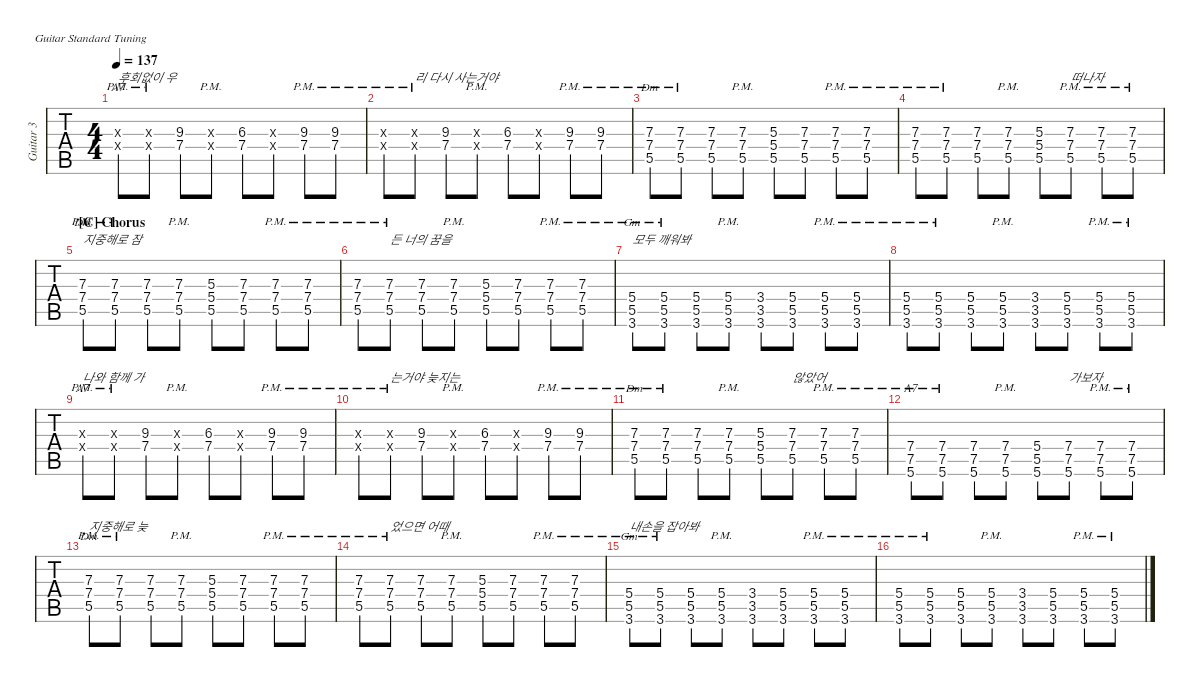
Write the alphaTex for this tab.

\defaultSystemsLayout 4
\hideDynamics
\bracketExtendMode nobrackets
\track ("Guitar3" "Guitar 3") {defaultSystemsLayout 4 instrument overdrivenguitar}
\staff {tabs}
\tuning (E4 B3 G3 D3 A2 E2)
\chord ("A7" x x x x x x)
\chord ("Dm" x x 7 7 5 x) {firstfret 5 showdiagram false showfingering false}
\chord ("Gm" x x x 5 5 3) {showdiagram false showfingering false}
\chord ("A7" x x x 7 7 5) {firstfret 5 showdiagram false showfingering false}
\ts (4 4)
\tempo 137
\clef g2
\ks f
(7.4{pm x acc forcenatural} 9.3{pm x acc forcenatural}).8{ch "A7" txt "후회없이 우" dy mf} (7.4{pm x acc forcenatural} 9.3{pm x acc forcenatural}).8 (7.4{acc forcenatural} 9.3{acc forcenatural}).8 (7.4{pm x acc forcenatural} 9.3{pm x acc forcenatural}).8 (7.4{acc forcenatural} 6.3{acc b}).8 (7.4{x acc forcenatural} 9.3{x acc forcenatural}).8 (7.4{pm acc forcenatural} 9.3{pm acc forcenatural}).8 (7.4{pm acc forcenatural} 9.3{pm acc forcenatural}).8 |
(7.4{pm x acc forcenatural} 9.3{pm x acc forcenatural}).8 (7.4{pm x acc forcenatural} 9.3{pm x acc forcenatural}).8{txt "리 다시 사는거야"} (7.4{acc forcenatural} 9.3{acc forcenatural}).8 (7.4{pm x acc forcenatural} 9.3{pm x acc forcenatural}).8 (7.4{acc forcenatural} 6.3{acc b}).8 (7.4{x acc forcenatural} 9.3{x acc forcenatural}).8 (7.4{pm acc forcenatural} 9.3{pm acc forcenatural}).8 (7.4{pm acc forcenatural} 9.3{pm acc forcenatural}).8 |
(5.5{pm acc forcenatural} 7.4{pm acc forcenatural} 7.3{pm acc forcenatural}).8{ch "Dm"} (5.5{pm acc forcenatural} 7.4{pm acc forcenatural} 7.3{pm acc forcenatural}).8 (5.5{acc forcenatural} 7.4{acc forcenatural} 7.3{acc forcenatural}).8 (5.5{pm acc forcenatural} 7.4{pm acc forcenatural} 7.3{pm acc forcenatural}).8 (5.4{acc forcenatural} 5.3{acc forcenatural} 5.5{acc forcenatural}).8 (7.4{acc forcenatural} 5.5{acc forcenatural} 7.3{acc forcenatural}).8 (7.4{pm acc forcenatural} 5.5{pm acc forcenatural} 7.3{pm acc forcenatural}).8 (7.4{pm acc forcenatural} 5.5{pm acc forcenatural} 7.3{pm acc forcenatural}).8 |
(5.5{pm acc forcenatural} 7.4{pm acc forcenatural} 7.3{pm acc forcenatural}).8 (5.5{pm acc forcenatural} 7.4{pm acc forcenatural} 7.3{pm acc forcenatural}).8 (5.5{acc forcenatural} 7.4{acc forcenatural} 7.3{acc forcenatural}).8 (5.5{pm acc forcenatural} 7.4{pm acc forcenatural} 7.3{pm acc forcenatural}).8 (5.4{acc forcenatural} 5.3{acc forcenatural} 5.5{acc forcenatural}).8 (7.4{pm acc forcenatural} 5.5{pm acc forcenatural} 7.3{pm acc forcenatural}).8{txt "떠나자"} (7.4{pm acc forcenatural} 5.5{pm acc forcenatural} 7.3{pm acc forcenatural}).8 (7.4{pm acc forcenatural} 5.5{pm acc forcenatural} 7.3{pm acc forcenatural}).8 |
\section ("C" "Chorus")
(5.5{pm acc forcenatural} 7.4{pm acc forcenatural} 7.3{pm acc forcenatural}).8{ch "Dm" txt "지중해로 잠"} (5.5{pm acc forcenatural} 7.4{pm acc forcenatural} 7.3{pm acc forcenatural}).8 (5.5{acc forcenatural} 7.4{acc forcenatural} 7.3{acc forcenatural}).8 (5.5{pm acc forcenatural} 7.4{pm acc forcenatural} 7.3{pm acc forcenatural}).8 (5.4{acc forcenatural} 5.3{acc forcenatural} 5.5{acc forcenatural}).8 (7.4{acc forcenatural} 5.5{acc forcenatural} 7.3{acc forcenatural}).8 (7.4{pm acc forcenatural} 5.5{pm acc forcenatural} 7.3{pm acc forcenatural}).8 (7.4{pm acc forcenatural} 5.5{pm acc forcenatural} 7.3{pm acc forcenatural}).8 |
(5.5{pm acc forcenatural} 7.4{pm acc forcenatural} 7.3{pm acc forcenatural}).8 (5.5{pm acc forcenatural} 7.4{pm acc forcenatural} 7.3{pm acc forcenatural}).8{txt "든 너의 꿈을"} (5.5{acc forcenatural} 7.4{acc forcenatural} 7.3{acc forcenatural}).8 (5.5{pm acc forcenatural} 7.4{pm acc forcenatural} 7.3{pm acc forcenatural}).8 (5.4{acc forcenatural} 5.3{acc forcenatural} 5.5{acc forcenatural}).8 (7.4{acc forcenatural} 5.5{acc forcenatural} 7.3{acc forcenatural}).8 (7.4{pm acc forcenatural} 5.5{pm acc forcenatural} 7.3{pm acc forcenatural}).8 (7.4{pm acc forcenatural} 5.5{pm acc forcenatural} 7.3{pm acc forcenatural}).8 |
(5.5{pm acc forcenatural} 5.4{pm acc forcenatural} 3.6{pm acc forcenatural}).8{ch "Gm" txt "모두 깨워봐"} (5.5{pm acc forcenatural} 5.4{pm acc forcenatural} 3.6{pm acc forcenatural}).8 (5.5{acc forcenatural} 5.4{acc forcenatural} 3.6{acc forcenatural}).8 (5.5{pm acc forcenatural} 5.4{pm acc forcenatural} 3.6{pm acc forcenatural}).8 (3.4{acc forcenatural} 3.5{acc forcenatural} 3.6{acc forcenatural}).8 (5.4{acc forcenatural} 5.5{acc forcenatural} 3.6{acc forcenatural}).8 (5.4{pm acc forcenatural} 5.5{pm acc forcenatural} 3.6{pm acc forcenatural}).8 (5.4{pm acc forcenatural} 5.5{pm acc forcenatural} 3.6{pm acc forcenatural}).8 |
(5.5{pm acc forcenatural} 5.4{pm acc forcenatural} 3.6{pm acc forcenatural}).8 (5.5{pm acc forcenatural} 5.4{pm acc forcenatural} 3.6{pm acc forcenatural}).8 (5.5{acc forcenatural} 5.4{acc forcenatural} 3.6{acc forcenatural}).8 (5.5{pm acc forcenatural} 5.4{pm acc forcenatural} 3.6{pm acc forcenatural}).8 (3.4{acc forcenatural} 3.5{acc forcenatural} 3.6{acc forcenatural}).8 (5.4{acc forcenatural} 5.5{acc forcenatural} 3.6{acc forcenatural}).8 (5.4{pm acc forcenatural} 5.5{pm acc forcenatural} 3.6{pm acc forcenatural}).8 (5.4{pm acc forcenatural} 5.5{pm acc forcenatural} 3.6{pm acc forcenatural}).8 |
(7.4{pm x acc forcenatural} 9.3{pm x acc forcenatural}).8{ch "A7" txt "나와 함께 가"} (7.4{pm x acc forcenatural} 9.3{pm x acc forcenatural}).8 (7.4{acc forcenatural} 9.3{acc forcenatural}).8 (7.4{pm x acc forcenatural} 9.3{pm x acc forcenatural}).8 (7.4{acc forcenatural} 6.3{acc b}).8 (7.4{x acc forcenatural} 9.3{x acc forcenatural}).8 (7.4{pm acc forcenatural} 9.3{pm acc forcenatural}).8 (7.4{pm acc forcenatural} 9.3{pm acc forcenatural}).8 |
(7.4{pm x acc forcenatural} 9.3{pm x acc forcenatural}).8 (7.4{pm x acc forcenatural} 9.3{pm x acc forcenatural}).8{txt "는거야 늦지는"} (7.4{acc forcenatural} 9.3{acc forcenatural}).8 (7.4{pm x acc forcenatural} 9.3{pm x acc forcenatural}).8 (7.4{acc forcenatural} 6.3{acc b}).8 (7.4{x acc forcenatural} 9.3{x acc forcenatural}).8 (7.4{pm acc forcenatural} 9.3{pm acc forcenatural}).8 (7.4{pm acc forcenatural} 9.3{pm acc forcenatural}).8 |
(5.5{pm acc forcenatural} 7.4{pm acc forcenatural} 7.3{pm acc forcenatural}).8{ch "Dm"} (5.5{pm acc forcenatural} 7.4{pm acc forcenatural} 7.3{pm acc forcenatural}).8 (5.5{acc forcenatural} 7.4{acc forcenatural} 7.3{acc forcenatural}).8 (5.5{pm acc forcenatural} 7.4{pm acc forcenatural} 7.3{pm acc forcenatural}).8 (5.4{acc forcenatural} 5.3{acc forcenatural} 5.5{acc forcenatural}).8 (7.4{acc forcenatural} 5.5{acc forcenatural} 7.3{acc forcenatural}).8{txt "않았어"} (7.4{pm acc forcenatural} 5.5{pm acc forcenatural} 7.3{pm acc forcenatural}).8 (7.4{pm acc forcenatural} 5.5{pm acc forcenatural} 7.3{pm acc forcenatural}).8 |
(7.5{pm acc forcenatural} 7.4{pm acc forcenatural} 5.6{pm acc forcenatural}).8{ch "A7"} (7.5{pm acc forcenatural} 7.4{pm acc forcenatural} 5.6{pm acc forcenatural}).8 (7.5{acc forcenatural} 7.4{acc forcenatural} 5.6{acc forcenatural}).8 (7.5{pm acc forcenatural} 7.4{pm acc forcenatural} 5.6{pm acc forcenatural}).8 (5.4{acc forcenatural} 5.5{acc forcenatural} 5.6{acc forcenatural}).8 (7.4{acc forcenatural} 7.5{acc forcenatural} 5.6{acc forcenatural}).8{txt "가보자"} (7.4{pm acc forcenatural} 7.5{pm acc forcenatural} 5.6{pm acc forcenatural}).8 (7.4{pm acc forcenatural} 7.5{pm acc forcenatural} 5.6{pm acc forcenatural}).8 |
(5.5{pm acc forcenatural} 7.4{pm acc forcenatural} 7.3{pm acc forcenatural}).8{ch "Dm" txt "지중해로 늦"} (5.5{pm acc forcenatural} 7.4{pm acc forcenatural} 7.3{pm acc forcenatural}).8 (5.5{acc forcenatural} 7.4{acc forcenatural} 7.3{acc forcenatural}).8 (5.5{pm acc forcenatural} 7.4{pm acc forcenatural} 7.3{pm acc forcenatural}).8 (5.4{acc forcenatural} 5.3{acc forcenatural} 5.5{acc forcenatural}).8 (7.4{acc forcenatural} 5.5{acc forcenatural} 7.3{acc forcenatural}).8 (7.4{pm acc forcenatural} 5.5{pm acc forcenatural} 7.3{pm acc forcenatural}).8 (7.4{pm acc forcenatural} 5.5{pm acc forcenatural} 7.3{pm acc forcenatural}).8 |
(5.5{pm acc forcenatural} 7.4{pm acc forcenatural} 7.3{pm acc forcenatural}).8 (5.5{pm acc forcenatural} 7.4{pm acc forcenatural} 7.3{pm acc forcenatural}).8{txt "었으면 어때"} (5.5{acc forcenatural} 7.4{acc forcenatural} 7.3{acc forcenatural}).8 (5.5{pm acc forcenatural} 7.4{pm acc forcenatural} 7.3{pm acc forcenatural}).8 (5.4{acc forcenatural} 5.3{acc forcenatural} 5.5{acc forcenatural}).8 (7.4{acc forcenatural} 5.5{acc forcenatural} 7.3{acc forcenatural}).8 (7.4{pm acc forcenatural} 5.5{pm acc forcenatural} 7.3{pm acc forcenatural}).8 (7.4{pm acc forcenatural} 5.5{pm acc forcenatural} 7.3{pm acc forcenatural}).8 |
(5.5{pm acc forcenatural} 5.4{pm acc forcenatural} 3.6{pm acc forcenatural}).8{ch "Gm" txt "내손을 잡아봐"} (5.5{pm acc forcenatural} 5.4{pm acc forcenatural} 3.6{pm acc forcenatural}).8 (5.5{acc forcenatural} 5.4{acc forcenatural} 3.6{acc forcenatural}).8 (5.5{pm acc forcenatural} 5.4{pm acc forcenatural} 3.6{pm acc forcenatural}).8 (3.4{acc forcenatural} 3.5{acc forcenatural} 3.6{acc forcenatural}).8 (5.4{acc forcenatural} 5.5{acc forcenatural} 3.6{acc forcenatural}).8 (5.4{pm acc forcenatural} 5.5{pm acc forcenatural} 3.6{pm acc forcenatural}).8 (5.4{pm acc forcenatural} 5.5{pm acc forcenatural} 3.6{pm acc forcenatural}).8 |
(5.5{pm acc forcenatural} 5.4{pm acc forcenatural} 3.6{pm acc forcenatural}).8 (5.5{pm acc forcenatural} 5.4{pm acc forcenatural} 3.6{pm acc forcenatural}).8 (5.5{acc forcenatural} 5.4{acc forcenatural} 3.6{acc forcenatural}).8 (5.5{pm acc forcenatural} 5.4{pm acc forcenatural} 3.6{pm acc forcenatural}).8 (3.4{acc forcenatural} 3.5{acc forcenatural} 3.6{acc forcenatural}).8 (5.4{acc forcenatural} 5.5{acc forcenatural} 3.6{acc forcenatural}).8 (5.4{pm acc forcenatural} 5.5{pm acc forcenatural} 3.6{pm acc forcenatural}).8 (5.4{pm acc forcenatural} 5.5{pm acc forcenatural} 3.6{pm acc forcenatural}).8
